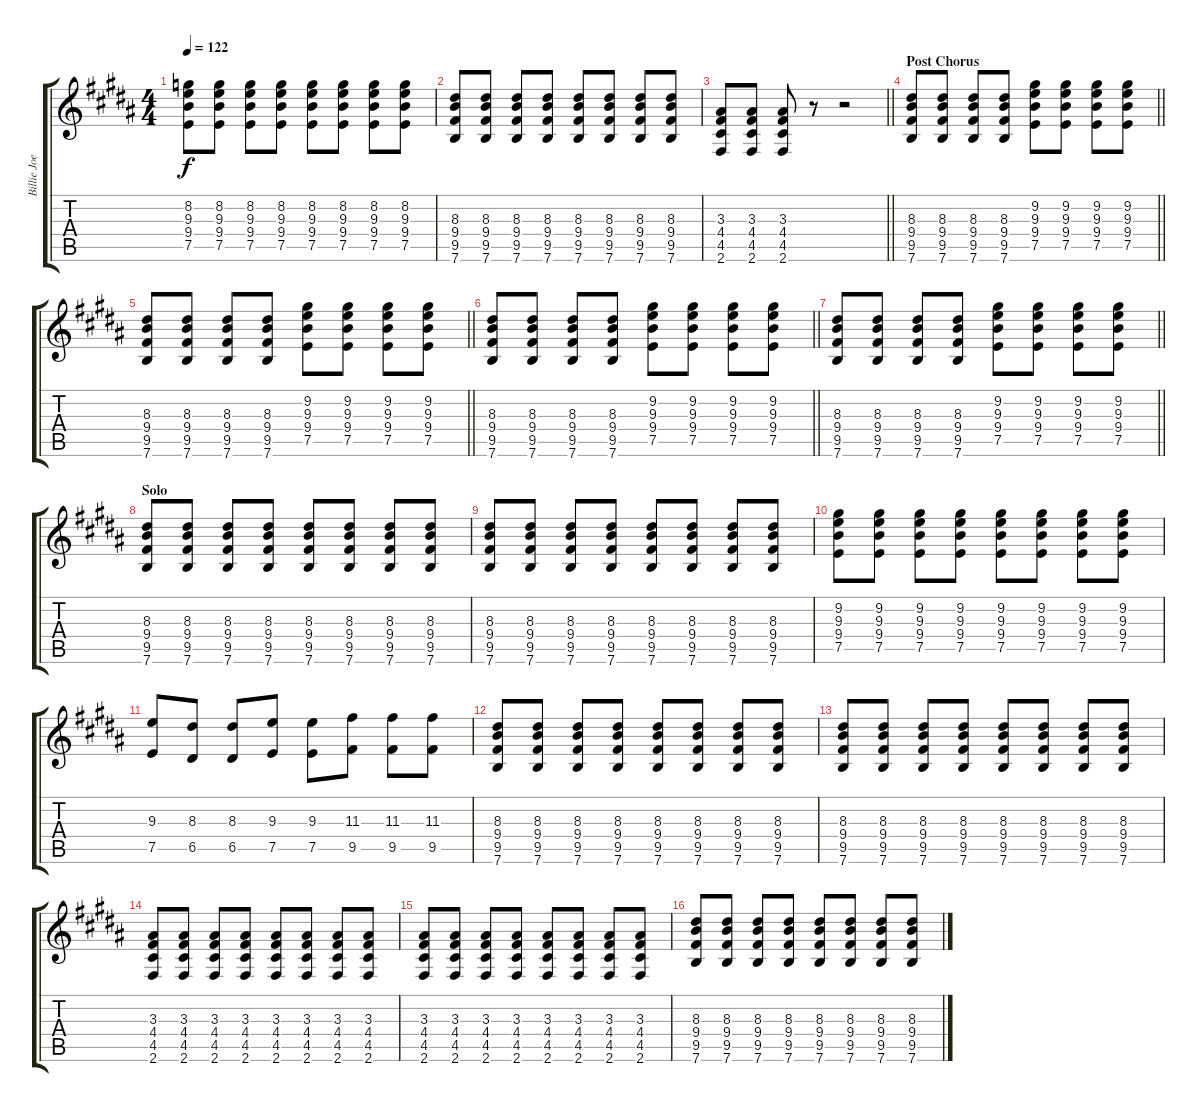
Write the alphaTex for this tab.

\track ("Billie Joe Armstrong (Rhythm Guitar)" "Billie Joe") {instrument distortionguitar}
\staff {score tabs}
\tuning (E4 B3 G3 D3 A2 E2) {hide}
\ts (4 4)
\tempo 122
\clef g2
\ks b
(8.2 9.3 9.4 7.5).8{dy f} (8.2 9.3 9.4 7.5).8 (8.2 9.3 9.4 7.5).8 (8.2 9.3 9.4 7.5).8 (8.2 9.3 9.4 7.5).8 (8.2 9.3 9.4 7.5).8 (8.2 9.3 9.4 7.5).8 (8.2 9.3 9.4 7.5).8 |
(8.3 9.4 9.5 7.6).8 (8.3 9.4 9.5 7.6).8 (8.3 9.4 9.5 7.6).8 (8.3 9.4 9.5 7.6).8 (8.3 9.4 9.5 7.6).8 (8.3 9.4 9.5 7.6).8 (8.3 9.4 9.5 7.6).8 (8.3 9.4 9.5 7.6).8 |
\barLineRight lightlight
(3.3 4.4 4.5 2.6).8 (3.3 4.4 4.5 2.6).8 (3.3 4.4 4.5 2.6).8 r.8 r.2 |
\section ("" "Post Chorus")
\barLineRight lightlight
(8.3 9.4 9.5 7.6).8 (8.3 9.4 9.5 7.6).8 (8.3 9.4 9.5 7.6).8 (8.3 9.4 9.5 7.6).8 (9.2 9.3 9.4 7.5).8 (9.2 9.3 9.4 7.5).8 (9.2 9.3 9.4 7.5).8 (9.2 9.3 9.4 7.5).8 |
\barLineRight lightlight
(8.3 9.4 9.5 7.6).8 (8.3 9.4 9.5 7.6).8 (8.3 9.4 9.5 7.6).8 (8.3 9.4 9.5 7.6).8 (9.2 9.3 9.4 7.5).8 (9.2 9.3 9.4 7.5).8 (9.2 9.3 9.4 7.5).8 (9.2 9.3 9.4 7.5).8 |
\barLineRight lightlight
(8.3 9.4 9.5 7.6).8 (8.3 9.4 9.5 7.6).8 (8.3 9.4 9.5 7.6).8 (8.3 9.4 9.5 7.6).8 (9.2 9.3 9.4 7.5).8 (9.2 9.3 9.4 7.5).8 (9.2 9.3 9.4 7.5).8 (9.2 9.3 9.4 7.5).8 |
\barLineRight lightlight
(8.3 9.4 9.5 7.6).8 (8.3 9.4 9.5 7.6).8 (8.3 9.4 9.5 7.6).8 (8.3 9.4 9.5 7.6).8 (9.2 9.3 9.4 7.5).8 (9.2 9.3 9.4 7.5).8 (9.2 9.3 9.4 7.5).8 (9.2 9.3 9.4 7.5).8 |
\section ("" "Solo")
(8.3 9.4 9.5 7.6).8 (8.3 9.4 9.5 7.6).8 (8.3 9.4 9.5 7.6).8 (8.3 9.4 9.5 7.6).8 (8.3 9.4 9.5 7.6).8 (8.3 9.4 9.5 7.6).8 (8.3 9.4 9.5 7.6).8 (8.3 9.4 9.5 7.6).8 |
(8.3 9.4 9.5 7.6).8 (8.3 9.4 9.5 7.6).8 (8.3 9.4 9.5 7.6).8 (8.3 9.4 9.5 7.6).8 (8.3 9.4 9.5 7.6).8 (8.3 9.4 9.5 7.6).8 (8.3 9.4 9.5 7.6).8 (8.3 9.4 9.5 7.6).8 |
(9.2 9.3 9.4 7.5).8 (9.2 9.3 9.4 7.5).8 (9.2 9.3 9.4 7.5).8 (9.2 9.3 9.4 7.5).8 (9.2 9.3 9.4 7.5).8 (9.2 9.3 9.4 7.5).8 (9.2 9.3 9.4 7.5).8 (9.2 9.3 9.4 7.5).8 |
(9.3 7.5).8 (8.3 6.5).8 (8.3 6.5).8 (9.3 7.5).8 (9.3 7.5).8 (11.3 9.5).8 (11.3 9.5).8 (11.3 9.5).8 |
(8.3 9.4 9.5 7.6).8 (8.3 9.4 9.5 7.6).8 (8.3 9.4 9.5 7.6).8 (8.3 9.4 9.5 7.6).8 (8.3 9.4 9.5 7.6).8 (8.3 9.4 9.5 7.6).8 (8.3 9.4 9.5 7.6).8 (8.3 9.4 9.5 7.6).8 |
(8.3 9.4 9.5 7.6).8 (8.3 9.4 9.5 7.6).8 (8.3 9.4 9.5 7.6).8 (8.3 9.4 9.5 7.6).8 (8.3 9.4 9.5 7.6).8 (8.3 9.4 9.5 7.6).8 (8.3 9.4 9.5 7.6).8 (8.3 9.4 9.5 7.6).8 |
(3.3 4.4 4.5 2.6).8 (3.3 4.4 4.5 2.6).8 (3.3 4.4 4.5 2.6).8 (3.3 4.4 4.5 2.6).8 (3.3 4.4 4.5 2.6).8 (3.3 4.4 4.5 2.6).8 (3.3 4.4 4.5 2.6).8 (3.3 4.4 4.5 2.6).8 |
(3.3 4.4 4.5 2.6).8 (3.3 4.4 4.5 2.6).8 (3.3 4.4 4.5 2.6).8 (3.3 4.4 4.5 2.6).8 (3.3 4.4 4.5 2.6).8 (3.3 4.4 4.5 2.6).8 (3.3 4.4 4.5 2.6).8 (3.3 4.4 4.5 2.6).8 |
(8.3 9.4 9.5 7.6).8 (8.3 9.4 9.5 7.6).8 (8.3 9.4 9.5 7.6).8 (8.3 9.4 9.5 7.6).8 (8.3 9.4 9.5 7.6).8 (8.3 9.4 9.5 7.6).8 (8.3 9.4 9.5 7.6).8 (8.3 9.4 9.5 7.6).8
